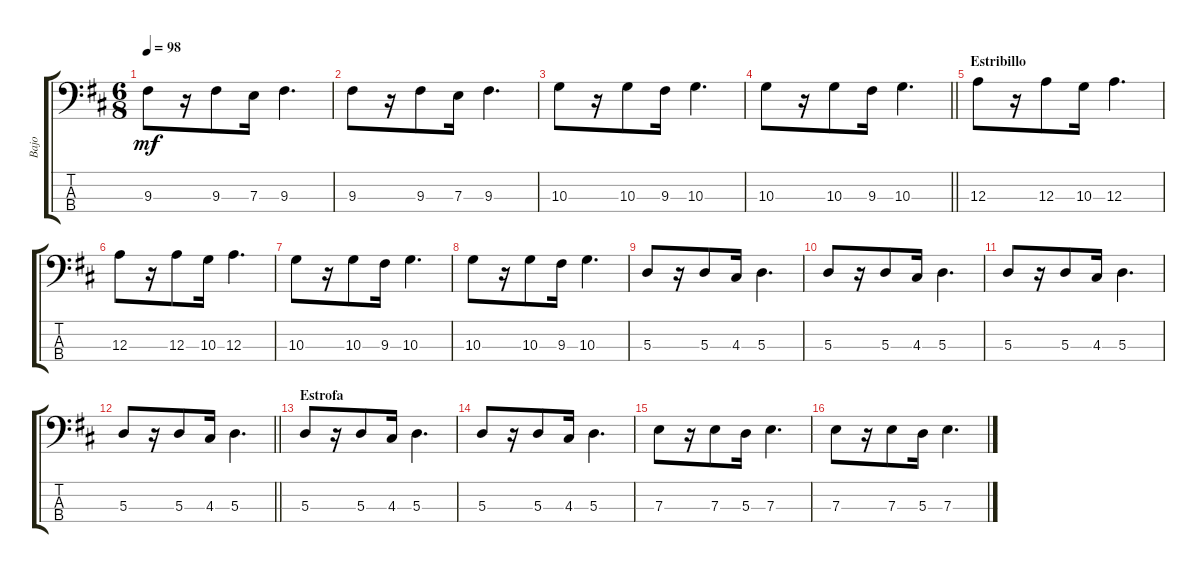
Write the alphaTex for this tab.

\track ("Bajo" "Bajo") {instrument electricbassfinger}
\staff {score tabs}
\tuning (G2 D2 A1 E1) {hide}
\ts (6 8)
\tempo 98
\clef f4
\ks d
9.3.8{dy mf} r.16 9.3.8 7.3.16 9.3.4{d} |
9.3.8 r.16 9.3.8 7.3.16 9.3.4{d} |
10.3.8 r.16 10.3.8 9.3.16 10.3.4{d} |
\barLineRight lightlight
10.3.8 r.16 10.3.8 9.3.16 10.3.4{d} |
\section ("" "Estribillo")
12.3.8 r.16 12.3.8 10.3.16 12.3.4{d} |
12.3.8 r.16 12.3.8 10.3.16 12.3.4{d} |
10.3.8 r.16 10.3.8 9.3.16 10.3.4{d} |
10.3.8 r.16 10.3.8 9.3.16 10.3.4{d} |
5.3.8 r.16 5.3.8 4.3.16 5.3.4{d} |
5.3.8 r.16 5.3.8 4.3.16 5.3.4{d} |
5.3.8 r.16 5.3.8 4.3.16 5.3.4{d} |
\barLineRight lightlight
5.3.8 r.16 5.3.8 4.3.16 5.3.4{d} |
\section ("" "Estrofa")
5.3.8 r.16 5.3.8 4.3.16 5.3.4{d} |
5.3.8 r.16 5.3.8 4.3.16 5.3.4{d} |
7.3.8 r.16 7.3.8 5.3.16 7.3.4{d} |
7.3.8 r.16 7.3.8 5.3.16 7.3.4{d}
